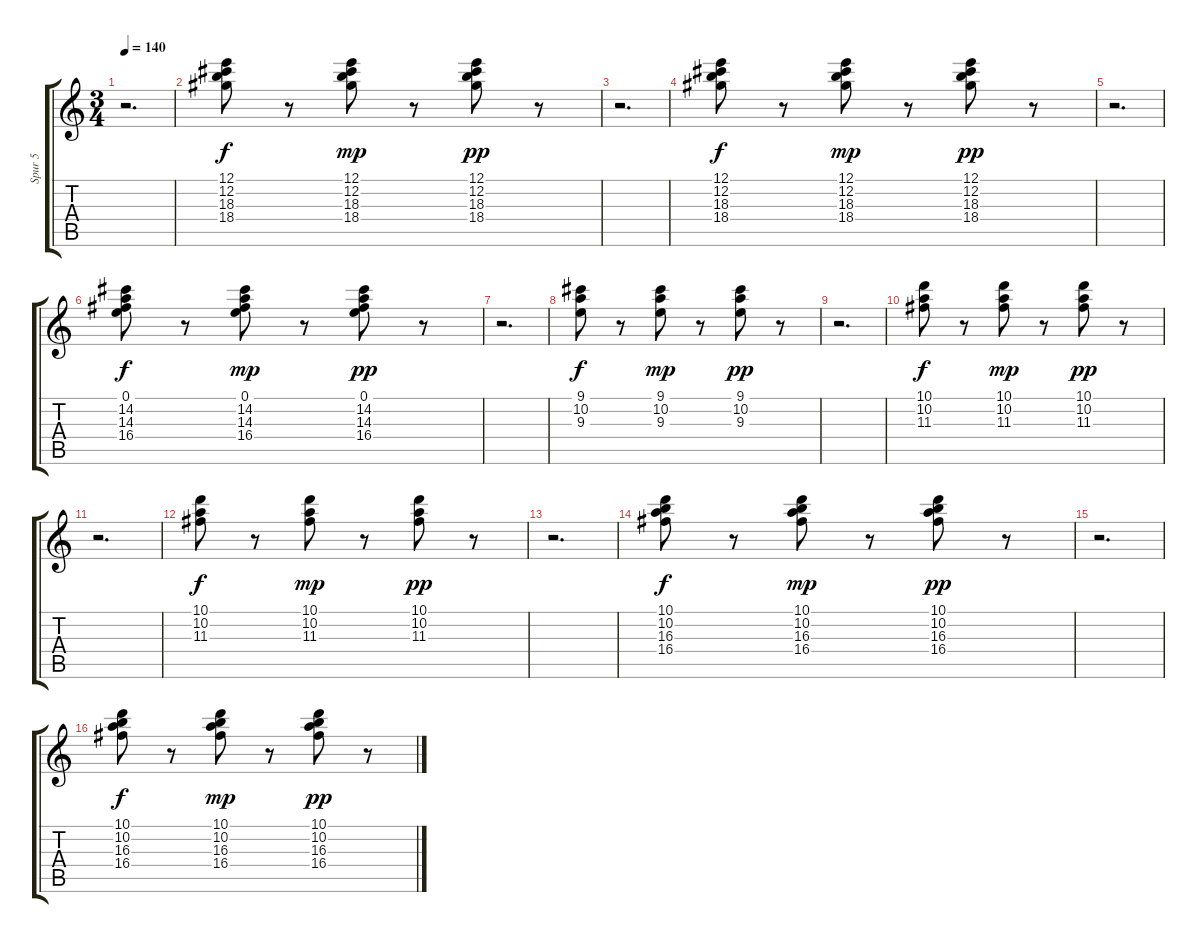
\track ("Spur 5" "Spur 5") {instrument electricguitarclean}
\staff {score tabs}
\tuning (E4 B3 G3 D3 A2 E2) {hide}
\ts (3 4)
\tempo 140
\clef g2
\ks c
r.2{d dy pp} |
(12.1 12.2 18.3 18.4).8{dy f balance 16} r.8 (12.1 12.2 18.3 18.4).8{dy mp balance 0} r.8 (12.1 12.2 18.3 18.4).8{dy pp balance 8} r.8 |
r.2{d} |
(12.1 12.2 18.3 18.4).8{dy f balance 16} r.8 (12.1 12.2 18.3 18.4).8{dy mp balance 0} r.8 (12.1 12.2 18.3 18.4).8{dy pp balance 8} r.8 |
r.2{d} |
(0.1 14.2 14.3 16.4).8{dy f balance 16} r.8 (0.1 14.2 14.3 16.4).8{dy mp balance 0} r.8 (0.1 14.2 14.3 16.4).8{dy pp balance 8} r.8 |
r.2{d} |
(9.1 10.2 9.3).8{dy f balance 16} r.8 (9.1 10.2 9.3).8{dy mp balance 0} r.8 (9.1 10.2 9.3).8{dy pp balance 8} r.8 |
r.2{d} |
(10.1 10.2 11.3).8{dy f balance 16} r.8 (10.1 10.2 11.3).8{dy mp balance 0} r.8 (10.1 10.2 11.3).8{dy pp balance 8} r.8 |
r.2{d} |
(10.1 10.2 11.3).8{dy f balance 16} r.8 (10.1 10.2 11.3).8{dy mp balance 0} r.8 (10.1 10.2 11.3).8{dy pp balance 8} r.8 |
r.2{d} |
(10.1 10.2 16.3 16.4).8{dy f balance 16} r.8 (10.1 10.2 16.3 16.4).8{dy mp balance 0} r.8 (10.1 10.2 16.3 16.4).8{dy pp balance 8} r.8 |
r.2{d} |
(10.1 10.2 16.3 16.4).8{dy f balance 16} r.8 (10.1 10.2 16.3 16.4).8{dy mp balance 0} r.8 (10.1 10.2 16.3 16.4).8{dy pp balance 8} r.8
